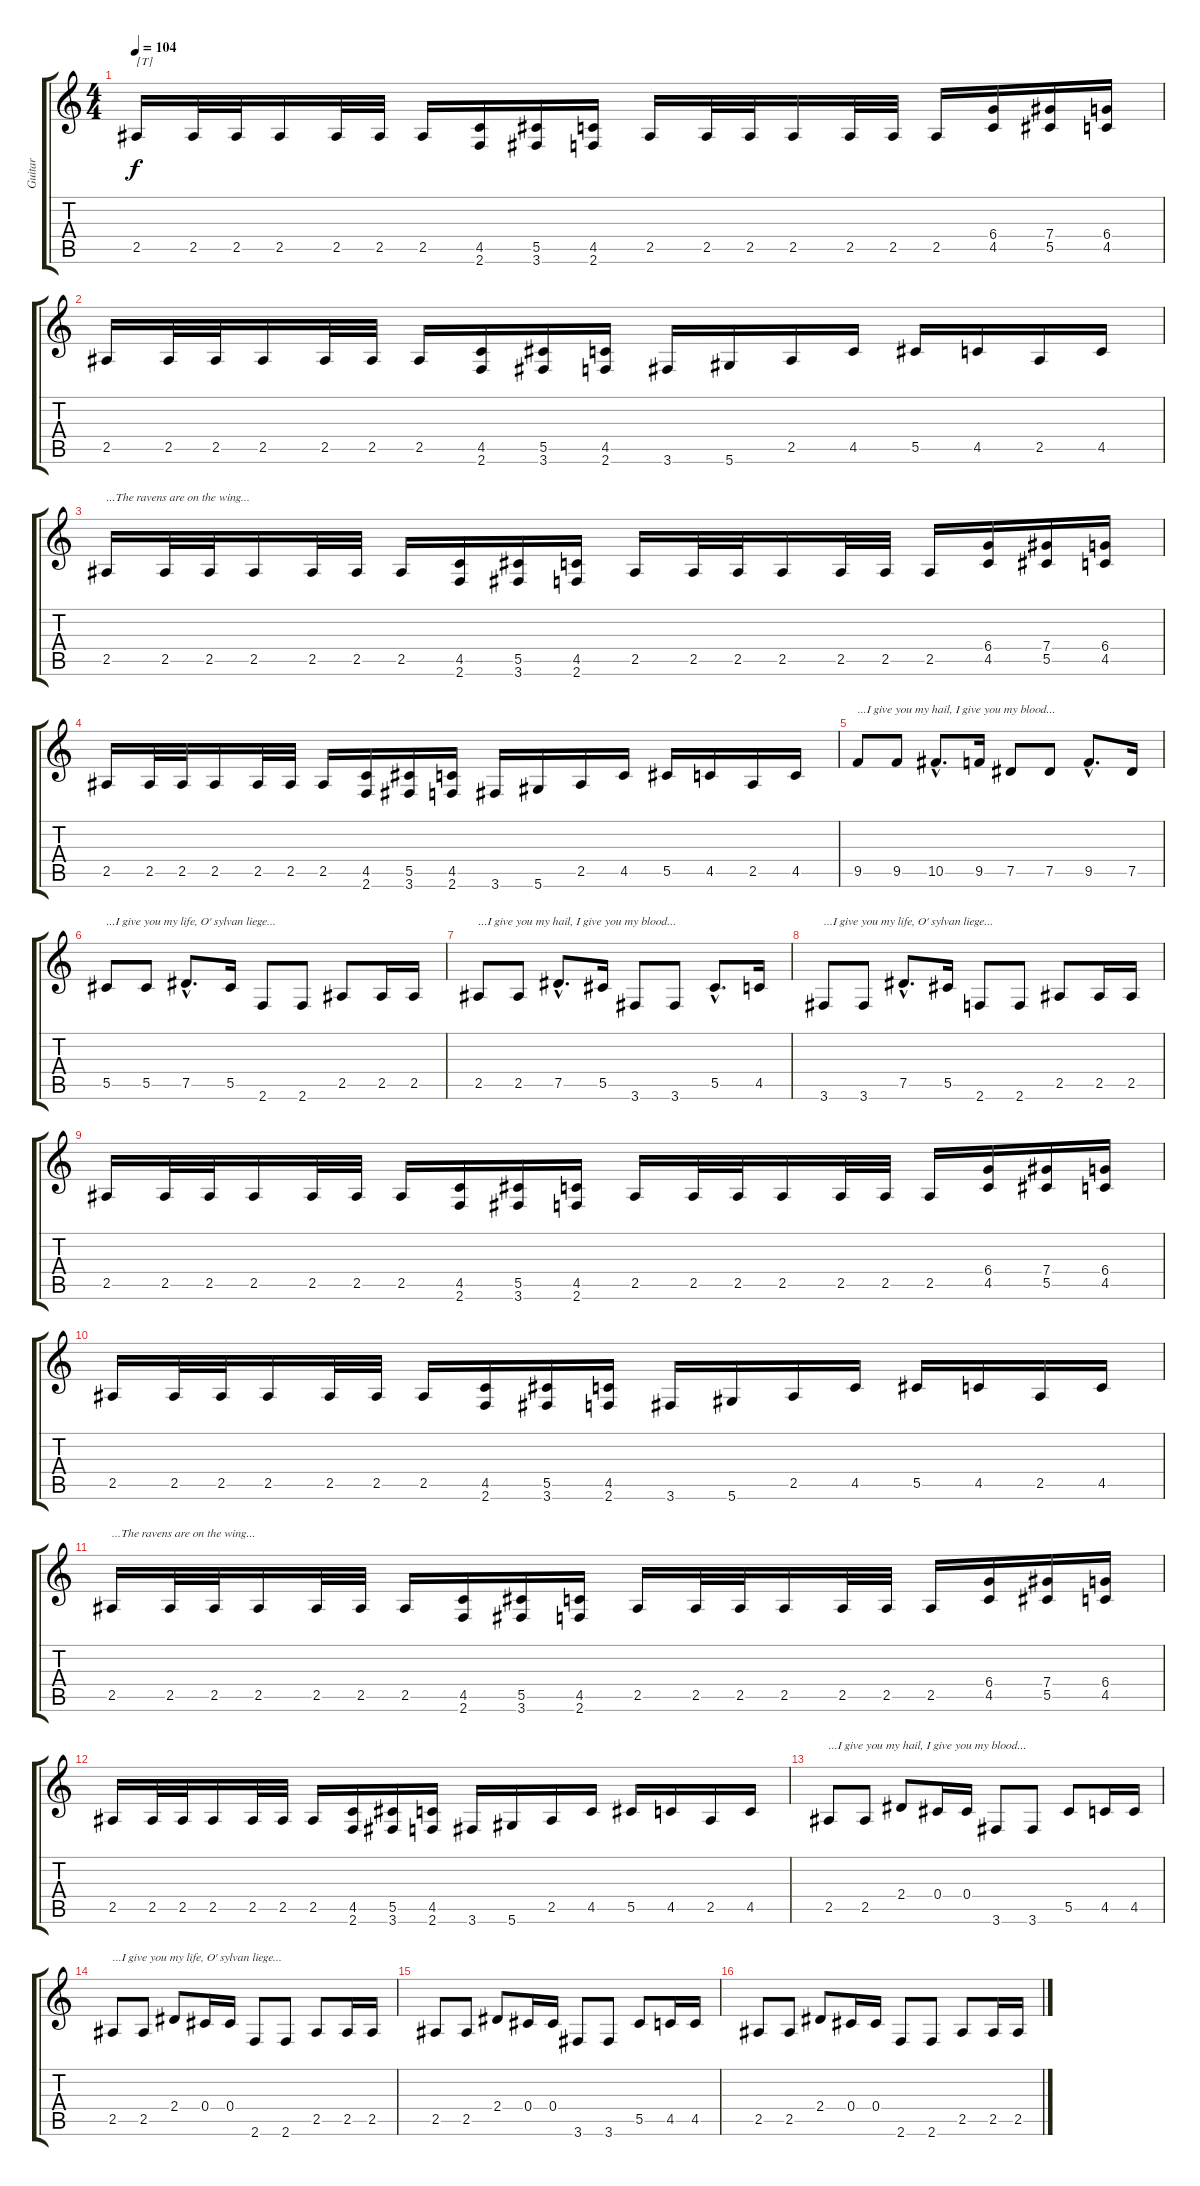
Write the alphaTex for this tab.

\track ("Guitar" "Guitar") {instrument distortionguitar}
\staff {score tabs}
\tuning (Eb4 Bb3 Gb3 Db3 Ab2 Eb2) {hide}
\ts (4 4)
\tempo 104
\clef g2
\ks c
2.5.16{txt "[T]" dy f} 2.5.32 2.5.32 2.5.16 2.5.32 2.5.32 2.5.16 (4.5 2.6).16 (5.5 3.6).16 (4.5 2.6).16 2.5.16 2.5.32 2.5.32 2.5.16 2.5.32 2.5.32 2.5.16 (6.4 4.5).16 (7.4 5.5).16 (6.4 4.5).16 |
2.5.16 2.5.32 2.5.32 2.5.16 2.5.32 2.5.32 2.5.16 (4.5 2.6).16 (5.5 3.6).16 (4.5 2.6).16 3.6.16 5.6.16 2.5.16 4.5.16 5.5.16 4.5.16 2.5.16 4.5.16 |
2.5.16{txt "...The ravens are on the wing..."} 2.5.32 2.5.32 2.5.16 2.5.32 2.5.32 2.5.16 (4.5 2.6).16 (5.5 3.6).16 (4.5 2.6).16 2.5.16 2.5.32 2.5.32 2.5.16 2.5.32 2.5.32 2.5.16 (6.4 4.5).16 (7.4 5.5).16 (6.4 4.5).16 |
2.5.16 2.5.32 2.5.32 2.5.16 2.5.32 2.5.32 2.5.16 (4.5 2.6).16 (5.5 3.6).16 (4.5 2.6).16 3.6.16 5.6.16 2.5.16 4.5.16 5.5.16 4.5.16 2.5.16 4.5.16 |
9.5.8{txt "...I give you my hail, I give you my blood..."} 9.5.8 10.5{hac}.8{d} 9.5.16 7.5.8 7.5.8 9.5{hac}.8{d} 7.5.16 |
5.5.8{txt "...I give you my life, O' sylvan liege..."} 5.5.8 7.5{hac}.8{d} 5.5.16 2.6.8 2.6.8 2.5.8 2.5.16 2.5.16 |
2.5.8{txt "...I give you my hail, I give you my blood..."} 2.5.8 7.5{hac}.8{d} 5.5.16 3.6.8 3.6.8 5.5{hac}.8{d} 4.5.16 |
3.6.8{txt "...I give you my life, O' sylvan liege..."} 3.6.8 7.5{hac}.8{d} 5.5.16 2.6.8 2.6.8 2.5.8 2.5.16 2.5.16 |
2.5.16 2.5.32 2.5.32 2.5.16 2.5.32 2.5.32 2.5.16 (4.5 2.6).16 (5.5 3.6).16 (4.5 2.6).16 2.5.16 2.5.32 2.5.32 2.5.16 2.5.32 2.5.32 2.5.16 (6.4 4.5).16 (7.4 5.5).16 (6.4 4.5).16 |
2.5.16 2.5.32 2.5.32 2.5.16 2.5.32 2.5.32 2.5.16 (4.5 2.6).16 (5.5 3.6).16 (4.5 2.6).16 3.6.16 5.6.16 2.5.16 4.5.16 5.5.16 4.5.16 2.5.16 4.5.16 |
2.5.16{txt "...The ravens are on the wing..."} 2.5.32 2.5.32 2.5.16 2.5.32 2.5.32 2.5.16 (4.5 2.6).16 (5.5 3.6).16 (4.5 2.6).16 2.5.16 2.5.32 2.5.32 2.5.16 2.5.32 2.5.32 2.5.16 (6.4 4.5).16 (7.4 5.5).16 (6.4 4.5).16 |
2.5.16 2.5.32 2.5.32 2.5.16 2.5.32 2.5.32 2.5.16 (4.5 2.6).16 (5.5 3.6).16 (4.5 2.6).16 3.6.16 5.6.16 2.5.16 4.5.16 5.5.16 4.5.16 2.5.16 4.5.16 |
2.5.8{txt "...I give you my hail, I give you my blood..."} 2.5.8 2.4.8 0.4.16 0.4.16 3.6.8 3.6.8 5.5.8 4.5.16 4.5.16 |
2.5.8{txt "...I give you my life, O' sylvan liege..."} 2.5.8 2.4.8 0.4.16 0.4.16 2.6.8 2.6.8 2.5.8 2.5.16 2.5.16 |
2.5.8 2.5.8 2.4.8 0.4.16 0.4.16 3.6.8 3.6.8 5.5.8 4.5.16 4.5.16 |
2.5.8 2.5.8 2.4.8 0.4.16 0.4.16 2.6.8 2.6.8 2.5.8 2.5.16 2.5.16
